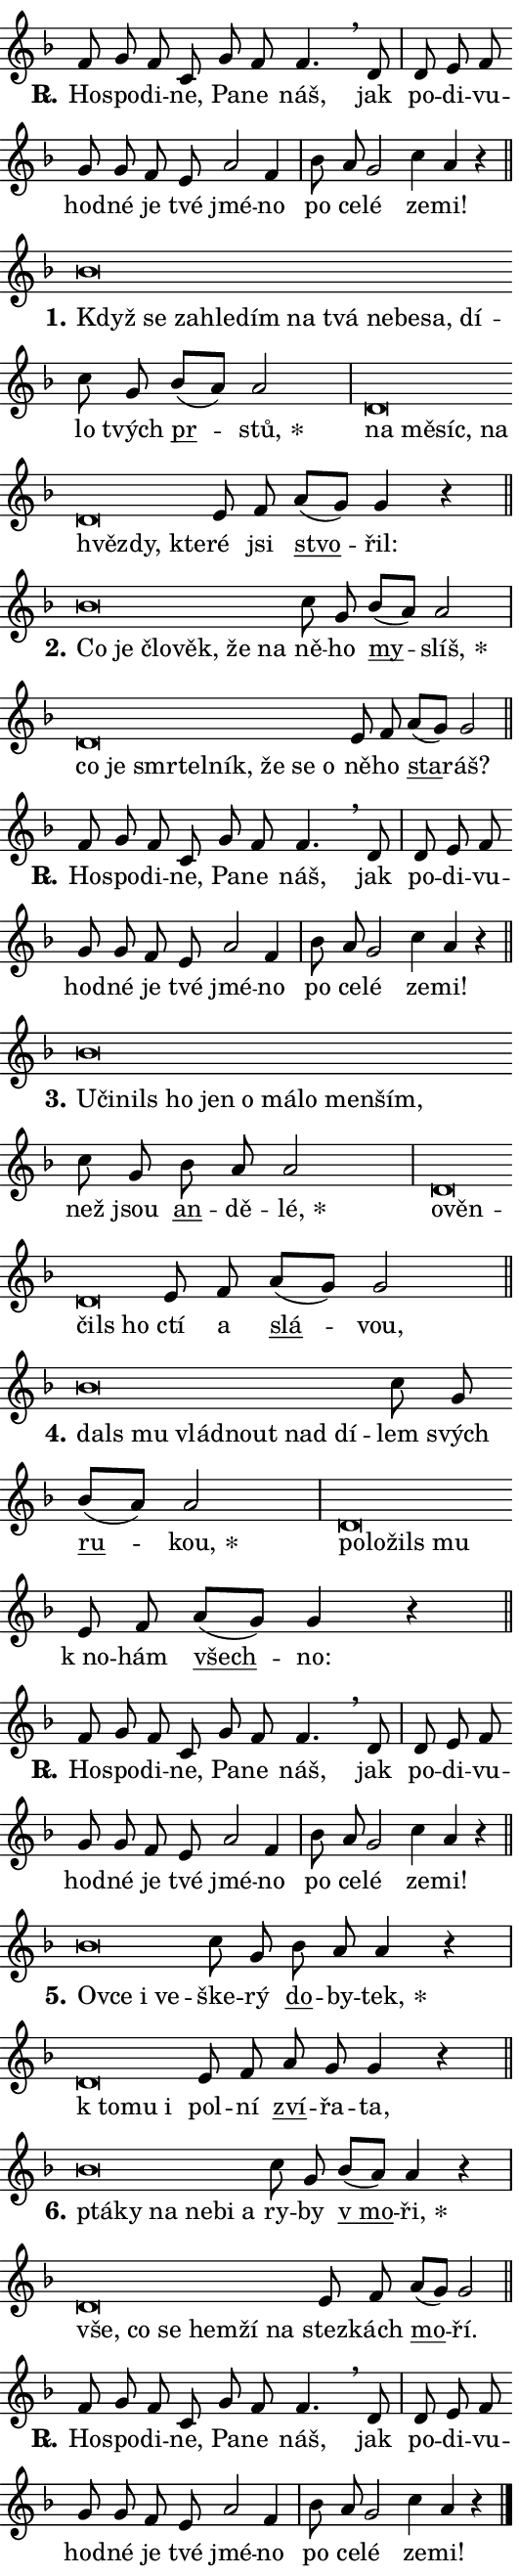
\version "2.24.0"
\header { tagline = "" }
\paper {
  indent = 0\cm
  top-margin = 0\cm
  right-margin = 0.13\cm % to fit lyric hyphens
  bottom-margin = 0\cm
  left-margin = 0\cm
  paper-width = 9\cm
  page-breaking = #ly:one-page-breaking
  system-system-spacing.basic-distance = #11
  score-system-spacing.basic-distance = #11
  ragged-last = ##f
}


%% Author: Thomas Morley
%% https://lists.gnu.org/archive/html/lilypond-user/2020-05/msg00002.html
#(define (line-position grob)
"Returns position of @var[grob} in current system:
   @code{'start}, if at first time-step
   @code{'end}, if at last time-step
   @code{'middle} otherwise
"
  (let* ((col (ly:item-get-column grob))
         (ln (ly:grob-object col 'left-neighbor))
         (rn (ly:grob-object col 'right-neighbor))
         (col-to-check-left (if (ly:grob? ln) ln col))
         (col-to-check-right (if (ly:grob? rn) rn col))
         (break-dir-left
           (and
             (ly:grob-property col-to-check-left 'non-musical #f)
             (ly:item-break-dir col-to-check-left)))
         (break-dir-right
           (and
             (ly:grob-property col-to-check-right 'non-musical #f)
             (ly:item-break-dir col-to-check-right))))
        (cond ((eqv? 1 break-dir-left) 'start)
              ((eqv? -1 break-dir-right) 'end)
              (else 'middle))))

#(define (tranparent-at-line-position vctor)
  (lambda (grob)
  "Relying on @code{line-position} select the relevant enry from @var{vctor}.
Used to determine transparency,"
    (case (line-position grob)
      ((end) (not (vector-ref vctor 0)))
      ((middle) (not (vector-ref vctor 1)))
      ((start) (not (vector-ref vctor 2))))))

noteHeadBreakVisibility =
#(define-music-function (break-visibility)(vector?)
"Makes @code{NoteHead}s transparent relying on @var{break-visibility}"
#{
  \override NoteHead.transparent =
    #(tranparent-at-line-position break-visibility)
#})

#(define delete-ledgers-for-transparent-note-heads
  (lambda (grob)
    "Reads whether a @code{NoteHead} is transparent.
If so this @code{NoteHead} is removed from @code{'note-heads} from
@var{grob}, which is supposed to be @code{LedgerLineSpanner}.
As a result ledgers are not printed for this @code{NoteHead}"
    (let* ((nhds-array (ly:grob-object grob 'note-heads))
           (nhds-list
             (if (ly:grob-array? nhds-array)
                 (ly:grob-array->list nhds-array)
                 '()))
           ;; Relies on the transparent-property being done before
           ;; Staff.LedgerLineSpanner.after-line-breaking is executed.
           ;; This is fragile ...
           (to-keep
             (remove
               (lambda (nhd)
                 (ly:grob-property nhd 'transparent #f))
               nhds-list)))
      ;; TODO find a better method to iterate over grob-arrays, similiar
      ;; to filter/remove etc for lists
      ;; For now rebuilt from scratch
      (set! (ly:grob-object grob 'note-heads)  '())
      (for-each
        (lambda (nhd)
          (ly:pointer-group-interface::add-grob grob 'note-heads nhd))
        to-keep))))

squashNotes = {
  \override NoteHead.X-extent = #'(-0.2 . 0.2)
  \override NoteHead.Y-extent = #'(-0.75 . 0)
  \override NoteHead.stencil =
    #(lambda (grob)
       (let ((pos (ly:grob-property grob 'staff-position)))
         (begin
           (if (< pos -7) (display "ERROR: Lower brevis then expected\n") (display ""))
           (if (<= pos -6) ly:text-interface::print ly:note-head::print))))
}
unSquashNotes = {
  \revert NoteHead.X-extent
  \revert NoteHead.Y-extent
  \revert NoteHead.stencil
}

hideNotes = \noteHeadBreakVisibility #begin-of-line-visible
unHideNotes = \noteHeadBreakVisibility #all-visible

% work-around for resetting accidentals
% https://lilypond.org/doc/v2.23/Documentation/notation/displaying-rhythms#unmetered-music
cadenzaMeasure = {
  \cadenzaOff
  \partial 1024 s1024
  \cadenzaOn
}

#(define-markup-command (accent layout props text) (markup?)
  "Underline accented syllable"
  (interpret-markup layout props
    #{\markup \override #'(offset . 4.3) \underline { #text }#}))

responsum = \markup \concat {
  "R" \hspace #-1.05 \path #0.1 #'((moveto 0 0.07) (lineto 0.9 0.8)) \hspace #0.05 "."
}

spaceSize = #0.6828661417322834 % exact space size for TeX Gyre Schola

\layout {
  \context {
    \Staff
    \remove "Time_signature_engraver"
    \override LedgerLineSpanner.after-line-breaking = #delete-ledgers-for-transparent-note-heads
  }
  \context {
    \Lyrics {
      \override LyricSpace.minimum-distance = \spaceSize
      \override LyricText.font-name = #"TeX Gyre Schola"
      \override LyricText.font-size = 1
      \override StanzaNumber.font-name = #"TeX Gyre Schola Bold"
      \override StanzaNumber.font-size = 1
    }
  }
  \context {
    \Score 
    \override NoteHead.text =
      #(lambda (grob) 
        (let ((pos (ly:grob-property grob 'staff-position)))
          #{\markup {
            \combine
              \halign #-0.55 \raise #(if (= pos -6) 0 0.5) \override #'(thickness . 2) \draw-line #'(3.2 . 0)
              \musicglyph "noteheads.sM1"
          }#}))
  }
}

% magnetic-lyrics.ily
%
%   written by
%     Jean Abou Samra <jean@abou-samra.fr>
%     Werner Lemberg <wl@gnu.org>
%
%   adapted by
%     Jiri Hon <jiri.hon@gmail.com>
%
% Version 2022-Apr-15

% https://www.mail-archive.com/lilypond-user@gnu.org/msg149350.html

#(define (Left_hyphen_pointer_engraver context)
   "Collect syllable-hyphen-syllable occurrences in lyrics and store
them in properties.  This engraver only looks to the left.  For
example, if the lyrics input is @code{foo -- bar}, it does the
following.

@itemize @bullet
@item
Set the @code{text} property of the @code{LyricHyphen} grob between
@q{foo} and @q{bar} to @code{foo}.

@item
Set the @code{left-hyphen} property of the @code{LyricText} grob with
text @q{foo} to the @code{LyricHyphen} grob between @q{foo} and
@q{bar}.
@end itemize

Use this auxiliary engraver in combination with the
@code{lyric-@/text::@/apply-@/magnetic-@/offset!} hook."
   (let ((hyphen #f)
         (text #f))
     (make-engraver
      (acknowledgers
       ((lyric-syllable-interface engraver grob source-engraver)
        (set! text grob)))
      (end-acknowledgers
       ((lyric-hyphen-interface engraver grob source-engraver)
        ;(when (not (grob::has-interface grob 'lyric-space-interface))
          (set! hyphen grob)));)
      ((stop-translation-timestep engraver)
       (when (and text hyphen)
         (ly:grob-set-object! text 'left-hyphen hyphen))
       (set! text #f)
       (set! hyphen #f)))))

#(define (lyric-text::apply-magnetic-offset! grob)
   "If the space between two syllables is less than the value in
property @code{LyricText@/.details@/.squash-threshold}, move the right
syllable to the left so that it gets concatenated with the left
syllable.

Use this function as a hook for
@code{LyricText@/.after-@/line-@/breaking} if the
@code{Left_@/hyphen_@/pointer_@/engraver} is active."
   (let ((hyphen (ly:grob-object grob 'left-hyphen #f)))
     (when hyphen
       (let ((left-text (ly:spanner-bound hyphen LEFT)))
         (when (grob::has-interface left-text 'lyric-syllable-interface)
           (let* ((common (ly:grob-common-refpoint grob left-text X))
                  (this-x-ext (ly:grob-extent grob common X))
                  (left-x-ext
                   (begin
                     ;; Trigger magnetism for left-text.
                     (ly:grob-property left-text 'after-line-breaking)
                     (ly:grob-extent left-text common X)))
                  ;; `delta` is the gap width between two syllables.
                  (delta (- (interval-start this-x-ext)
                            (interval-end left-x-ext)))
                  (details (ly:grob-property grob 'details))
                  (threshold (assoc-get 'squash-threshold details 0.2)))
             (when (< delta threshold)
               (let* (;; We have to manipulate the input text so that
                      ;; ligatures crossing syllable boundaries are not
                      ;; disabled.  For languages based on the Latin
                      ;; script this is essentially a beautification.
                      ;; However, for non-Western scripts it can be a
                      ;; necessity.
                      (lt (ly:grob-property left-text 'text))
                      (rt (ly:grob-property grob 'text))
                      (is-space (grob::has-interface hyphen 'lyric-space-interface))
                      (space (if is-space " " ""))
                      (extra-delta (if is-space spaceSize 0))
                      ;; Append new syllable.
                      (ltrt-space (if (and (string? lt) (string? rt))
                                (string-append lt space rt)
                                (make-concat-markup (list lt space rt))))
                      ;; Right-align `ltrt` to the right side.
                      (ltrt-space-markup (grob-interpret-markup
                               grob
                               (make-translate-markup
                                (cons (interval-length this-x-ext) 0)
                                (make-right-align-markup ltrt-space)))))
                 (begin
                   ;; Don't print `left-text`.
                   (ly:grob-set-property! left-text 'stencil #f)
                   ;; Set text and stencil (which holds all collected
                   ;; syllables so far) and shift it to the left.
                   (ly:grob-set-property! grob 'text ltrt-space)
                   (ly:grob-set-property! grob 'stencil ltrt-space-markup)
                   (ly:grob-translate-axis! grob (- (- delta extra-delta)) X))))))))))


#(define (lyric-hyphen::displace-bounds-first grob)
   ;; Make very sure this callback isn't triggered too early.
   (let ((left (ly:spanner-bound grob LEFT))
         (right (ly:spanner-bound grob RIGHT)))
     (ly:grob-property left 'after-line-breaking)
     (ly:grob-property right 'after-line-breaking)
     (ly:lyric-hyphen::print grob)))

squashThreshold = #0.4

\layout {
  \context {
    \Lyrics
    \consists #Left_hyphen_pointer_engraver
    \override LyricText.after-line-breaking =
      #lyric-text::apply-magnetic-offset!
    \override LyricHyphen.stencil = #lyric-hyphen::displace-bounds-first
    \override LyricText.details.squash-threshold = \squashThreshold
    \override LyricHyphen.minimum-distance = 0
    \override LyricHyphen.minimum-length = \squashThreshold
  }
}

squashText = \override LyricText.details.squash-threshold = 9999
unSquashText = \override LyricText.details.squash-threshold = \squashThreshold

leftText = \override LyricText.self-alignment-X = #LEFT
unLeftText = \revert LyricText.self-alignment-X

starOffset = #(lambda (grob) 
                (let ((x_offset (ly:self-alignment-interface::aligned-on-x-parent grob)))
                  (if (= x_offset 0) 0 (+ x_offset 1.2))))

star = #(define-music-function (syllable)(string?)
"Append star separator at the end of a syllable"
#{
  \once \override LyricText.X-offset = #starOffset
  \lyricmode { \markup {
    #syllable
    \override #'((font-name . "TeX Gyre Schola Bold")) \hspace #0.2 \lower #0.65 \larger "*"
  } }
#})

starAccent = #(define-music-function (syllable)(string?)
"Append star separator at the end of a syllable and make accent"
#{
  \once \override LyricText.X-offset = #starOffset
  \lyricmode { \markup {
    \accent #syllable
    \override #'((font-name . "TeX Gyre Schola Bold")) \hspace #0.2 \lower #0.65 \larger "*"
  } }
#})

breath = #(define-music-function (syllable)(string?)
"Append breathing indicator at the end of a syllable"
#{
  \lyricmode { \markup { #syllable "+" } }
#})

optionalBreath = #(define-music-function (syllable)(string?)
"Append optional breathing indicator at the end of a syllable"
#{
  \lyricmode { \markup { #syllable "(+)" } }
#})


\score {
    <<
        \new Voice = "melody" { \cadenzaOn \key f \major \relative { f'8 g f c g' f f4. \breathe d8 \cadenzaMeasure \bar "|" d e f \bar "" g g \bar "" f e \bar "" a2 f4 \cadenzaMeasure \bar "|" bes8 a g2 \bar "" c4 a r \cadenzaMeasure \bar "||" \break } }
        \new Lyrics \lyricsto "melody" { \lyricmode { \set stanza = \responsum
Ho -- spo -- di -- ne, Pa -- ne náš, jak po -- di -- vu -- hod -- né je tvé jmé -- no po ce -- lé ze -- mi! } }
    >>
    \layout {}
}

\score {
    <<
        \new Voice = "melody" { \cadenzaOn \key f \major \relative { \squashNotes bes'\breve*1/16 \hideNotes \breve*1/16 \bar "" \breve*1/16 \bar "" \breve*1/16 \bar "" \breve*1/16 \bar "" \breve*1/16 \bar "" \breve*1/16 \bar "" \breve*1/16 \bar "" \breve*1/16 \bar "" \breve*1/16 \breve*1/16 \bar "" \unHideNotes \unSquashNotes c8 g \bar "" bes[( a)] a2 \cadenzaMeasure \bar "|" \squashNotes d,\breve*1/16 \hideNotes \breve*1/16 \bar "" \breve*1/16 \bar "" \breve*1/16 \bar "" \breve*1/16 \bar "" \breve*1/16 \breve*1/16 \bar "" \unHideNotes \unSquashNotes e8 f \bar "" a[( g)] g4 r \cadenzaMeasure \bar "||" \break } }
        \new Lyrics \lyricsto "melody" { \lyricmode { \set stanza = "1."
\leftText Když \squashText se za -- hle -- dím na tvá ne -- be -- sa, dí -- \unLeftText \unSquashText lo tvých \markup \accent pr -- \star stů, \leftText na \squashText mě -- síc, na hvěz -- dy, kte -- \unLeftText \unSquashText ré jsi \markup \accent stvo -- řil: } }
    >>
    \layout {}
}

\score {
    <<
        \new Voice = "melody" { \cadenzaOn \key f \major \relative { \squashNotes bes'\breve*1/16 \hideNotes \breve*1/16 \bar "" \breve*1/16 \bar "" \breve*1/16 \bar "" \breve*1/16 \breve*1/16 \bar "" \unHideNotes \unSquashNotes c8 g \bar "" bes[( a)] a2 \cadenzaMeasure \bar "|" \squashNotes d,\breve*1/16 \hideNotes \breve*1/16 \bar "" \breve*1/16 \bar "" \breve*1/16 \bar "" \breve*1/16 \bar "" \breve*1/16 \bar "" \breve*1/16 \breve*1/16 \bar "" \unHideNotes \unSquashNotes e8 f \bar "" a[( g)] g2 \cadenzaMeasure \bar "||" \break } }
        \new Lyrics \lyricsto "melody" { \lyricmode { \set stanza = "2."
\leftText Co \squashText je člo -- věk, že na \unLeftText \unSquashText ně -- ho \markup \accent my -- \star slíš, \leftText co \squashText je smr -- tel -- ník, že se o \unLeftText \unSquashText ně -- ho \markup \accent sta -- ráš? } }
    >>
    \layout {}
}

\score {
    <<
        \new Voice = "melody" { \cadenzaOn \key f \major \relative { f'8 g f c g' f f4. \breathe d8 \cadenzaMeasure \bar "|" d e f \bar "" g g \bar "" f e \bar "" a2 f4 \cadenzaMeasure \bar "|" bes8 a g2 \bar "" c4 a r \cadenzaMeasure \bar "||" \break } }
        \new Lyrics \lyricsto "melody" { \lyricmode { \set stanza = \responsum
Ho -- spo -- di -- ne, Pa -- ne náš, jak po -- di -- vu -- hod -- né je tvé jmé -- no po ce -- lé ze -- mi! } }
    >>
    \layout {}
}

\score {
    <<
        \new Voice = "melody" { \cadenzaOn \key f \major \relative { \squashNotes bes'\breve*1/16 \hideNotes \breve*1/16 \bar "" \breve*1/16 \bar "" \breve*1/16 \bar "" \breve*1/16 \bar "" \breve*1/16 \bar "" \breve*1/16 \bar "" \breve*1/16 \bar "" \breve*1/16 \breve*1/16 \bar "" \unHideNotes \unSquashNotes c8 g \bar "" bes a a2 \cadenzaMeasure \bar "|" \squashNotes d,\breve*1/16 \hideNotes \breve*1/16 \bar "" \breve*1/16 \breve*1/16 \bar "" \unHideNotes \unSquashNotes e8 f \bar "" a[( g)] g2 \cadenzaMeasure \bar "||" \break } }
        \new Lyrics \lyricsto "melody" { \lyricmode { \set stanza = "3."
\leftText U -- \squashText či -- nils ho jen o má -- lo men -- ším, \unLeftText \unSquashText než jsou \markup \accent an -- dě -- \star lé, \leftText o -- \squashText věn -- čils ho \unLeftText \unSquashText ctí a \markup \accent slá -- vou, } }
    >>
    \layout {}
}

\score {
    <<
        \new Voice = "melody" { \cadenzaOn \key f \major \relative { \squashNotes bes'\breve*1/16 \hideNotes \breve*1/16 \bar "" \breve*1/16 \bar "" \breve*1/16 \bar "" \breve*1/16 \breve*1/16 \bar "" \unHideNotes \unSquashNotes c8 g \bar "" bes[( a)] a2 \cadenzaMeasure \bar "|" \squashNotes d,\breve*1/16 \hideNotes \breve*1/16 \bar "" \breve*1/16 \breve*1/16 \bar "" \unHideNotes \unSquashNotes e8 f \bar "" a[( g)] g4 r \cadenzaMeasure \bar "||" \break } }
        \new Lyrics \lyricsto "melody" { \lyricmode { \set stanza = "4."
\leftText dals \squashText mu vlád -- nout nad dí -- \unLeftText \unSquashText lem svých \markup \accent ru -- \star kou, \leftText po -- \squashText lo -- žils mu \unLeftText \unSquashText "k no" -- hám \markup \accent všech -- no: } }
    >>
    \layout {}
}

\score {
    <<
        \new Voice = "melody" { \cadenzaOn \key f \major \relative { f'8 g f c g' f f4. \breathe d8 \cadenzaMeasure \bar "|" d e f \bar "" g g \bar "" f e \bar "" a2 f4 \cadenzaMeasure \bar "|" bes8 a g2 \bar "" c4 a r \cadenzaMeasure \bar "||" \break } }
        \new Lyrics \lyricsto "melody" { \lyricmode { \set stanza = \responsum
Ho -- spo -- di -- ne, Pa -- ne náš, jak po -- di -- vu -- hod -- né je tvé jmé -- no po ce -- lé ze -- mi! } }
    >>
    \layout {}
}

\score {
    <<
        \new Voice = "melody" { \cadenzaOn \key f \major \relative { \squashNotes bes'\breve*1/16 \hideNotes \breve*1/16 \bar "" \breve*1/16 \breve*1/16 \bar "" \unHideNotes \unSquashNotes c8 g \bar "" bes a a4 r \cadenzaMeasure \bar "|" \squashNotes d,\breve*1/16 \hideNotes \breve*1/16 \breve*1/16 \bar "" \unHideNotes \unSquashNotes e8 f \bar "" a g g4 r \cadenzaMeasure \bar "||" \break } }
        \new Lyrics \lyricsto "melody" { \lyricmode { \set stanza = "5."
\leftText Ov -- \squashText ce i ve -- \unLeftText \unSquashText ške -- rý \markup \accent do -- by -- \star tek, \leftText "k to" -- \squashText mu i \unLeftText \unSquashText pol -- ní \markup \accent zví -- řa -- ta, } }
    >>
    \layout {}
}

\score {
    <<
        \new Voice = "melody" { \cadenzaOn \key f \major \relative { \squashNotes bes'\breve*1/16 \hideNotes \breve*1/16 \bar "" \breve*1/16 \bar "" \breve*1/16 \bar "" \breve*1/16 \breve*1/16 \bar "" \unHideNotes \unSquashNotes c8 g \bar "" bes[( a)] a4 r \cadenzaMeasure \bar "|" \squashNotes d,\breve*1/16 \hideNotes \breve*1/16 \bar "" \breve*1/16 \bar "" \breve*1/16 \bar "" \breve*1/16 \breve*1/16 \bar "" \unHideNotes \unSquashNotes e8 f \bar "" a[( g)] g2 \cadenzaMeasure \bar "||" \break } }
        \new Lyrics \lyricsto "melody" { \lyricmode { \set stanza = "6."
\leftText ptá -- \squashText ky na ne -- bi a \unLeftText \unSquashText ry -- by \markup \accent "v mo" -- \star ři, \leftText vše, \squashText co se hem -- ží na \unLeftText \unSquashText stez -- kách \markup \accent mo -- ří. } }
    >>
    \layout {}
}

\score {
    <<
        \new Voice = "melody" { \cadenzaOn \key f \major \relative { f'8 g f c g' f f4. \breathe d8 \cadenzaMeasure \bar "|" d e f \bar "" g g \bar "" f e \bar "" a2 f4 \cadenzaMeasure \bar "|" bes8 a g2 \bar "" c4 a r \cadenzaMeasure \bar "||" \break } \bar "|." }
        \new Lyrics \lyricsto "melody" { \lyricmode { \set stanza = \responsum
Ho -- spo -- di -- ne, Pa -- ne náš, jak po -- di -- vu -- hod -- né je tvé jmé -- no po ce -- lé ze -- mi! } }
    >>
    \layout {}
}
